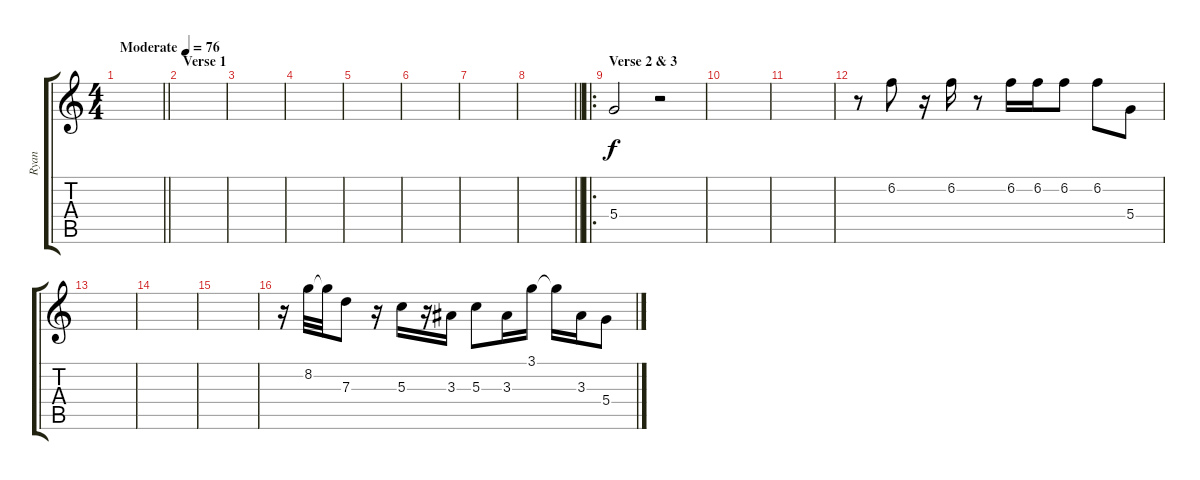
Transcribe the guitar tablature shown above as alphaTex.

\track ("Ryan" "Ryan") {instrument overdrivenguitar}
\staff {score tabs}
\tuning (E4 B3 G3 D3 A2 E2) {hide}
\ts (4 4)
\tempo (76 "Moderate")
\clef g2
\barLineRight lightlight
\ks c
|
\section ("" "Verse 1")
|
|
|
|
|
|
\barLineRight lightlight
|
\ro
\section ("" "Verse 2 & 3")
5.4.2 r.2 |
|
|
r.8 6.2.8 r.16 6.2.16 r.8 6.2.16 6.2.16 6.2.8 6.2.8 5.4.8 |
|
|
|
r.16 8.2.32 8.2{t}.32 7.3.8 r.16 5.3.16 r.16 3.3.16 5.3.8 3.3.16 3.1.16 3.1{t}.16 3.3.16 5.4.8
